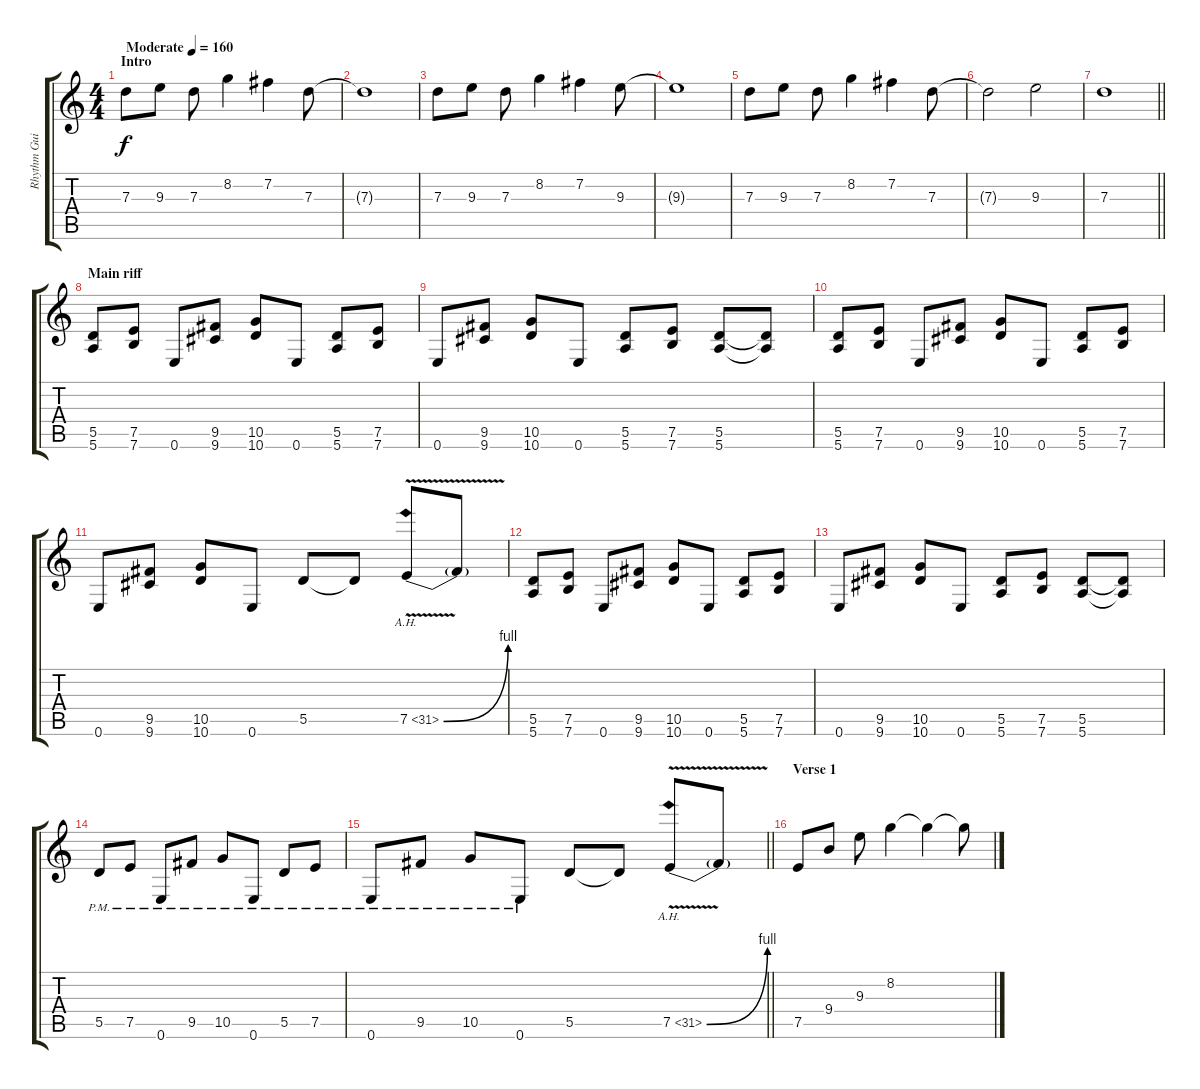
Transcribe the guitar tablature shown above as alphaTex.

\track ("Rhythm Guitar" "Rhythm Gui") {instrument distortionguitar}
\staff {score tabs}
\tuning (E4 B3 G3 D3 A2 E2) {hide}
\ts (4 4)
\section ("" "Intro")
\tempo (160 "Moderate")
\clef g2
\ks c
7.3.8{dy f instrument electricguitarclean} 9.3.8 7.3.8 8.2.4 7.2.4 7.3.8 |
7.3{t}.1 |
7.3.8 9.3.8 7.3.8 8.2.4 7.2.4 9.3.8 |
9.3{t}.1 |
7.3.8 9.3.8 7.3.8 8.2.4 7.2.4 7.3.8 |
7.3{t}.2 9.3.2 |
\barLineRight lightlight
7.3.1 |
\section ("" "Main riff")
(5.5 5.6).8{instrument distortionguitar} (7.5 7.6).8 0.6.8 (9.5 9.6).8 (10.5 10.6).8 0.6.8 (5.5 5.6).8 (7.5 7.6).8 |
0.6.8 (9.5 9.6).8 (10.5 10.6).8 0.6.8 (5.5 5.6).8 (7.5 7.6).8 (5.5 5.6).8 (5.5{t} 5.6{t}).8 |
(5.5 5.6).8 (7.5 7.6).8 0.6.8 (9.5 9.6).8 (10.5 10.6).8 0.6.8 (5.5 5.6).8 (7.5 7.6).8 |
0.6.8 (9.5 9.6).8 (10.5 10.6).8 0.6.8 5.5.8 5.5{t}.8 7.5{be (bend 0 0 60 4) ah 24 v}.8 7.5{t}.8 |
(5.5 5.6).8 (7.5 7.6).8 0.6.8 (9.5 9.6).8 (10.5 10.6).8 0.6.8 (5.5 5.6).8 (7.5 7.6).8 |
0.6.8 (9.5 9.6).8 (10.5 10.6).8 0.6.8 (5.5 5.6).8 (7.5 7.6).8 (5.5 5.6).8 (5.5{t} 5.6{t}).8 |
5.5{pm}.8 7.5{pm}.8 0.6{pm}.8 9.5{pm}.8 10.5{pm}.8 0.6{pm}.8 5.5{pm}.8 7.5{pm}.8 |
\barLineRight lightlight
0.6{pm}.8 9.5{pm}.8 10.5{pm}.8 0.6{pm}.8 5.5.8 5.5{t}.8 7.5{be (bend 0 0 60 4) ah 24 v}.8 7.5{t}.8 |
\section ("" "Verse 1")
7.5.8{volume 10 instrument electricguitarclean} 9.4.8 9.3.8 8.2.4 8.2{t}.4 8.2{t}.8
